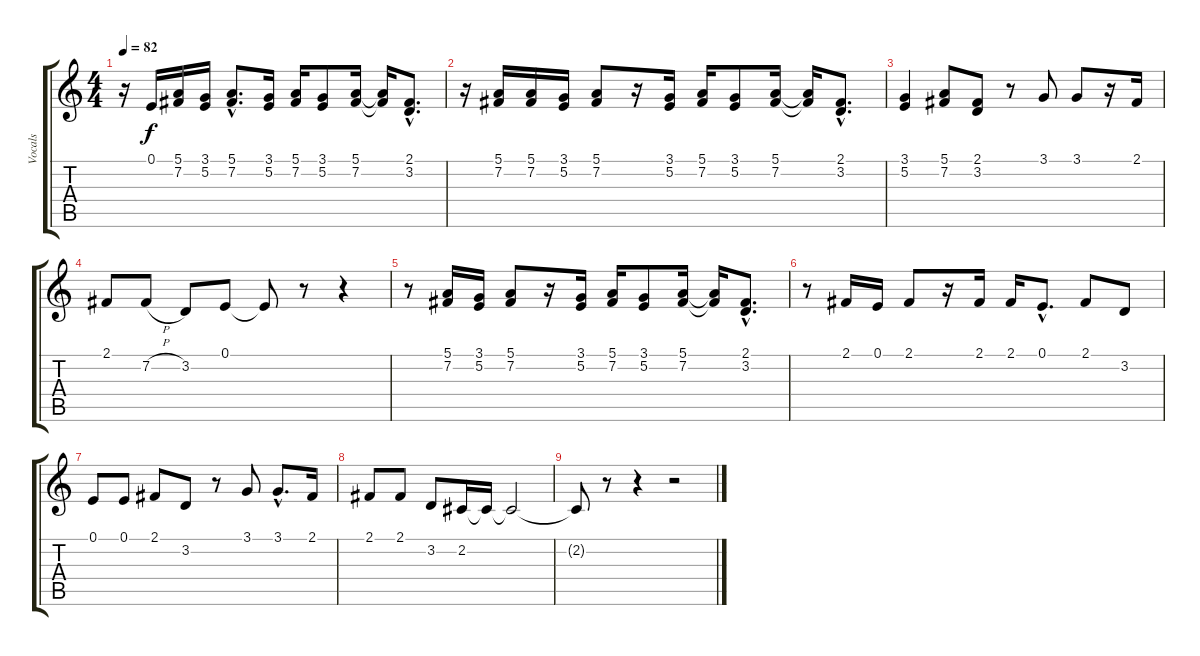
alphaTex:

\track ("Vocals" "Vocals") {instrument lead2sawtooth}
\staff {score tabs}
\tuning (E4 B3 G3 D3 A2 E2) {hide}
\ts (4 4)
\tempo 82
\clef g2
\ks c
r.16{dy f} 0.1.16 (5.1 7.2).16 (3.1 5.2).16 (5.1{hac} 7.2{hac}).8{d} (3.1 5.2).16 (5.1 7.2).16 (3.1 5.2).8 (5.1 7.2).16 (5.1{t} 7.2{t}).16 (2.1{hac} 3.2{hac}).8{d} |
r.16 (5.1 7.2).16 (5.1 7.2).16 (3.1 5.2).16 (5.1 7.2).8 r.16 (3.1 5.2).16 (5.1 7.2).16 (3.1 5.2).8 (5.1 7.2).16 (5.1{t} 7.2{t}).16 (2.1{hac} 3.2{hac}).8{d} |
(3.1 5.2).4 (5.1 7.2).8 (2.1 3.2).8 r.8 3.1.8 3.1.8 r.16 2.1.16 |
2.1.8 7.2{h}.8 3.2.8 0.1.8 0.1{t}.8 r.8 r.4 |
r.8 (5.1 7.2).16 (3.1 5.2).16 (5.1 7.2).8 r.16 (3.1 5.2).16 (5.1 7.2).16 (3.1 5.2).8 (5.1 7.2).16 (5.1{t} 7.2{t}).16 (2.1{hac} 3.2{hac}).8{d} |
r.8 2.1.16 0.1.16 2.1.8 r.16 2.1.16 2.1.16 0.1{hac}.8{d} 2.1.8 3.2.8 |
0.1.8 0.1.8 2.1.8 3.2.8 r.8 3.1.8 3.1{hac}.8{d} 2.1.16 |
2.1.8 2.1.8 3.2.8 2.2.16 2.2{t}.16 2.2{t}.2{volume 0} |
2.2{t}.8 r.8 r.4 r.2
